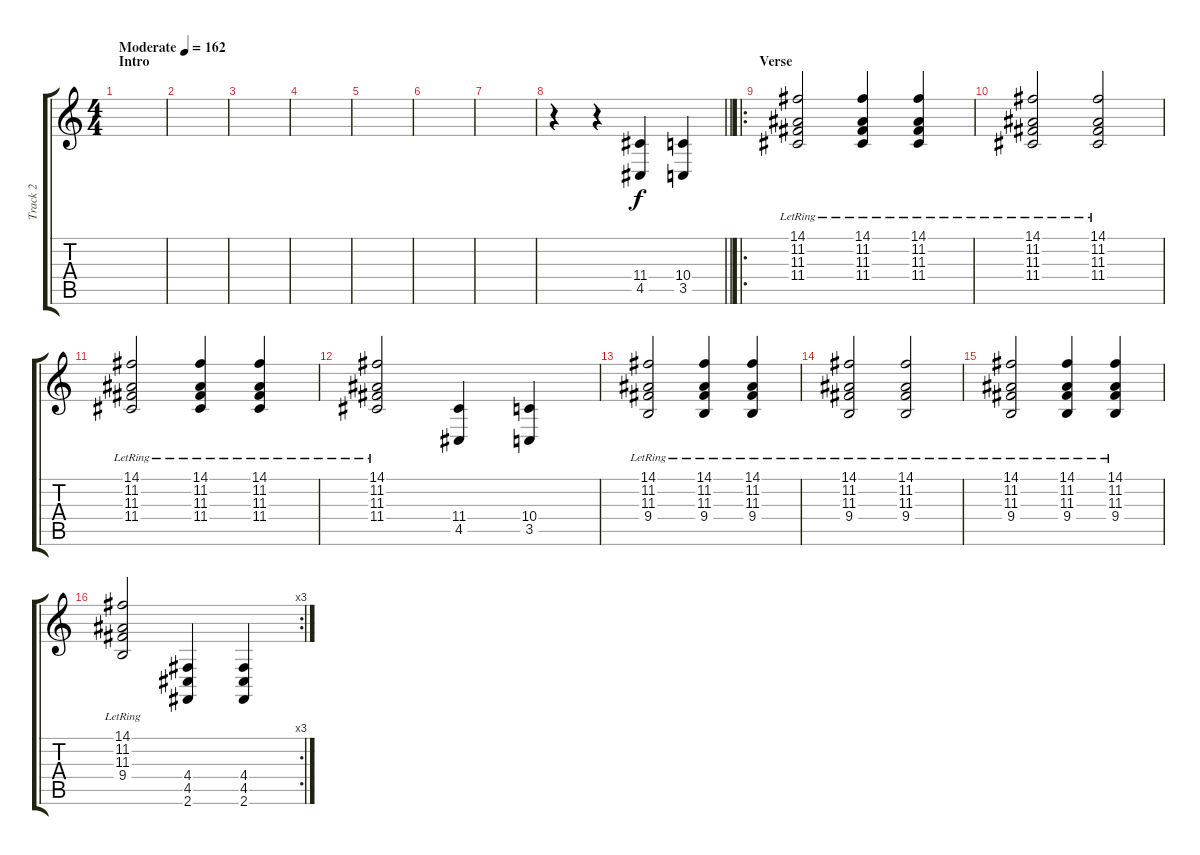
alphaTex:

\track ("Track 2" "Track 2") {instrument acousticgrandpiano}
\staff {score tabs}
\tuning (E4 B3 G3 D3 A2 E2) {hide}
\ts (4 4)
\section ("" "Intro")
\tempo (162 "Moderate")
\clef g2
\ks c
|
|
|
|
|
|
|
\barLineRight lightlight
r.4 r.4 (11.4 4.5).4 (10.4 3.5).4 |
\ro
\section ("" "Verse")
(14.1{lr} 11.2 11.3 11.4{lr}).2 (14.1{lr} 11.2 11.3 11.4{lr}).4 (14.1{lr} 11.2 11.3 11.4{lr}).4 |
(14.1{lr} 11.2 11.3 11.4{lr}).2 (14.1{lr} 11.2 11.3 11.4{lr}).2 |
(14.1{lr} 11.2 11.3 11.4{lr}).2 (14.1{lr} 11.2 11.3 11.4{lr}).4 (14.1{lr} 11.2 11.3 11.4{lr}).4 |
(14.1{lr} 11.2 11.3 11.4{lr}).2 (11.4 4.5).4 (10.4 3.5).4 |
(14.1{lr} 11.2 11.3 9.4{lr}).2 (14.1{lr} 11.2 11.3 9.4{lr}).4 (14.1{lr} 11.2 11.3 9.4{lr}).4 |
(14.1{lr} 11.2 11.3 9.4{lr}).2 (14.1{lr} 11.2 11.3 9.4{lr}).2 |
(14.1{lr} 11.2 11.3 9.4{lr}).2 (14.1{lr} 11.2 11.3 9.4{lr}).4 (14.1{lr} 11.2 11.3 9.4{lr}).4 |
\rc 3
(14.1{lr} 11.2 11.3 9.4{lr}).2 (4.4 4.5 2.6).4 (4.4 4.5 2.6).4
